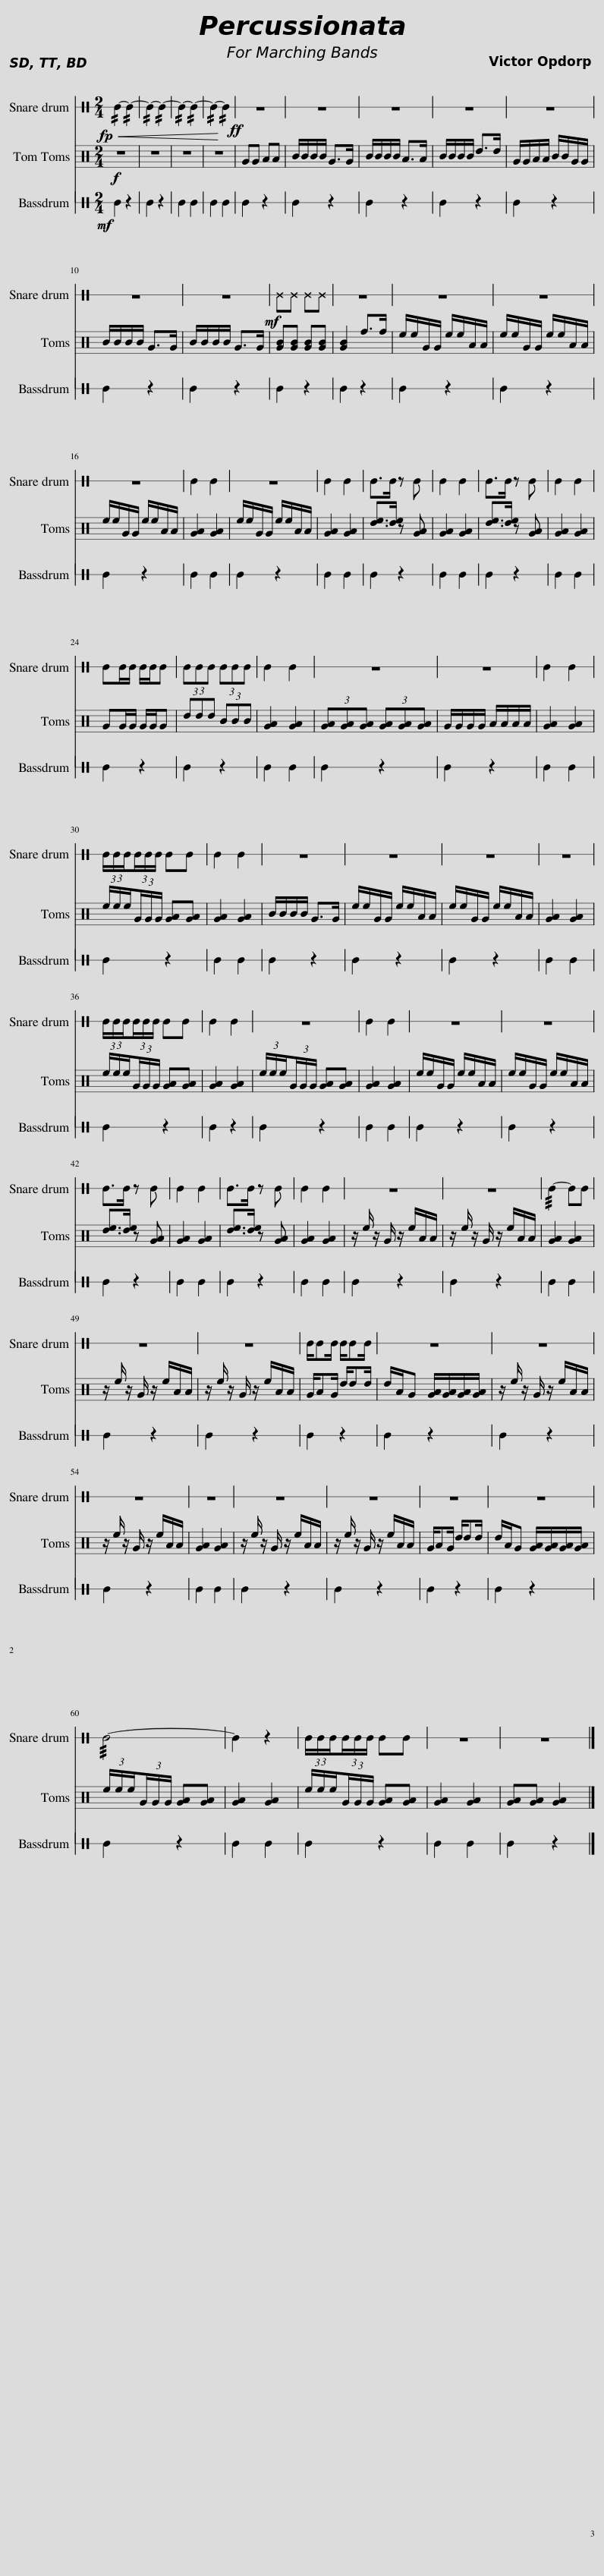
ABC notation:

X:1
%%score 1 2 3
L:1/8
M:2/4
I:linebreak $
K:C
V:1 perc stafflines=1
K:none
V:2 perc
K:none
V:3 perc stafflines=1
K:none
V:1
!<(! !//!E2- !//!E2- | !//!E2- !//!E2- | !//!E2- !//!E2- | !//!E2-!ff! !//!E2!<)! | z4 | %5
 z4 | z4 | z4 | z4 |$ z4 | %10
 z4 |!mf! ^E^E ^E^E | z4 | z4 | z4 |$ %15
 z4 | E2 E2 | z4 | E2 E2 | E>E z E | %20
 E2 E2 | E>E z E | E2 E2 |$ EE/E/ E/E/E | (3EEE (3EEE | %25
 E2 E2 | z4 | z4 | E2 E2 |$ (3E/E/E/(3E/E/E/ EE | %30
 E2 E2 | z4 | z4 | z4 | z4 |$ %35
 (3E/E/E/(3E/E/E/ EE | E2 E2 | z4 | E2 E2 | z4 | %40
 z4 |$ E>E z E | E2 E2 | E>E z E | E2 E2 | %45
 z4 | z4 | !///!E2- EE |$ z4 | z4 | %50
 E/EE/ E/EE/ | z4 | z4 |$ z4 | z4 | %55
 z4 | z4 | z4 | z4 |$ !///!E4- | %60
 E2 z2 | (3E/E/E/(3E/E/E/ EE | z4 | z4 |] %64
V:2
!f! z4 | z4 | z4 | z4 | GG AA | %5
 B/B/B/B/ G>G | B/B/B/B/ A>A | B/B/B/B/ d>d | G/G/A/A/ B/B/G/G/ |$ B/B/B/B/ G>G | %10
 B/B/B/B/ G>G | [GB][GB] [GB][GB] | [GB]2 f>f | e/e/G/G/ e/e/A/A/ | e/e/G/G/ e/e/A/A/ |$ %15
 e/e/G/G/ e/e/A/A/ | [GA]2 [GA]2 | e/e/G/G/ e/e/A/A/ | [GA]2 [GA]2 | [de]>[de] z [GA] | %20
 [GA]2 [GA]2 | [de]>[de] z [GA] | [GA]2 [GA]2 |$ GG/G/ G/G/G | (3ddd (3BBB | %25
 [GA]2 [GA]2 | (3[GA][GA][GA] (3[GA][GA][GA] | G/G/G/G/ A/A/A/A/ | [GA]2 [GA]2 |$ (3e/e/e/(3G/G/G/ [GA][GA] | %30
 [GA]2 [GA]2 | B/B/B/B/ G>G | e/e/G/G/ e/e/A/A/ | e/e/G/G/ e/e/A/A/ | [GA]2 [GA]2 |$ %35
 (3e/e/e/(3G/G/G/ [GA][GA] | [GA]2 [GA]2 | (3e/e/e/(3G/G/G/ [GA][GA] | [GA]2 [GA]2 | e/e/G/G/ e/e/A/A/ | %40
 e/e/G/G/ e/e/A/A/ |$ [de]>[de] z [GA] | [GA]2 [GA]2 | [de]>[de] z [GA] | [GA]2 [GA]2 | %45
 z/ e/ z/ G/ z/ e/A/A/ | z/ e/ z/ G/ z/ e/A/A/ | [GA]2 [GA]2 |$ z/ e/ z/ G/ z/ e/A/A/ | z/ e/ z/ G/ z/ e/A/A/ | %50
 G/AG/ d/dd/ | d/A/G [GA]/[GA]/[GA]/[GA]/ | z/ e/ z/ G/ z/ e/A/A/ |$ z/ e/ z/ G/ z/ e/A/A/ | [GA]2 [GA]2 | %55
 z/ e/ z/ G/ z/ e/A/A/ | z/ e/ z/ G/ z/ e/A/A/ | G/AG/ d/dd/ | d/A/G [GA]/[GA]/[GA]/[GA]/ |$ (3e/e/e/(3G/G/G/ [GA][GA] | %60
 [GA]2 [GA]2 | (3e/e/e/(3G/G/G/ [GA][GA] | [GA]2 [GA]2 | [GA][GA] [GA]2 |] %64
V:3
!mf! E2 z2 | E2 z2 | E2 E2 | E2 E2 | E2 z2 | %5
 E2 z2 | E2 z2 | E2 z2 | E2 z2 |$ E2 z2 | %10
 E2 z2 | E2 z2 | E2 z2 | E2 z2 | E2 z2 |$ %15
 E2 z2 | E2 E2 | E2 z2 | E2 E2 | E2 z2 | %20
 E2 E2 | E2 z2 | E2 E2 |$ E2 z2 | E2 z2 | %25
 E2 E2 | E2 z2 | E2 z2 | E2 E2 |$ E2 z2 | %30
 E2 E2 | E2 z2 | E2 z2 | E2 z2 | E2 E2 |$ %35
 E2 z2 | E2 z2 | E2 z2 | E2 E2 | E2 z2 | %40
 E2 z2 |$ E2 z2 | E2 E2 | E2 z2 | E2 E2 | %45
 E2 z2 | E2 z2 | E2 E2 |$ E2 z2 | E2 z2 | %50
 E2 z2 | E2 z2 | E2 z2 |$ E2 z2 | E2 E2 | %55
 E2 z2 | E2 z2 | E2 z2 | E2 z2 |$ E2 z2 | %60
 E2 E2 | E2 z2 | E2 E2 | E2 z2 |] %64
